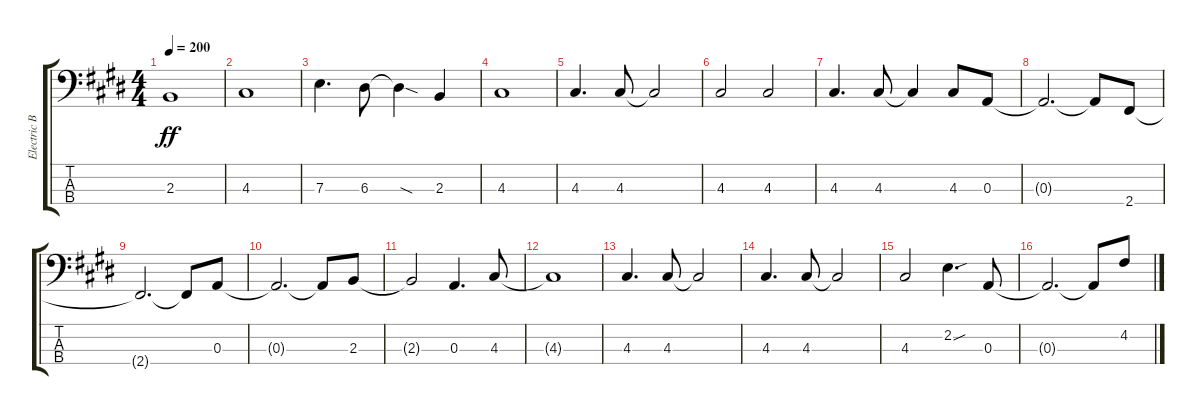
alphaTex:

\track ("Electric Bass" "Electric B") {instrument electricbassfinger}
\staff {score tabs}
\tuning (G2 D2 A1 E1) {hide}
\ts (4 4)
\tempo 200
\clef f4
\ks c#minor
2.3{t}.1{dy ff} |
4.3.1 |
7.3.4{d} 6.3.8 6.3{sod t}.4 2.3.4 |
4.3.1 |
4.3.4{d} 4.3.8 4.3{t}.2 |
4.3.2 4.3.2 |
4.3.4{d} 4.3.8 4.3{t}.4 4.3.8 0.3.8 |
0.3{t}.2{d} 0.3{t}.8 2.4.8 |
2.4{t}.2{d} 2.4{t}.8 0.3.8 |
0.3{t}.2{d} 0.3{t}.8 2.3.8 |
2.3{t}.2 0.3.4{d} 4.3.8 |
4.3{t}.1 |
4.3.4{d} 4.3.8 4.3{t}.2 |
4.3.4{d} 4.3.8 4.3{t}.2 |
4.3.2 2.2{sou}.4{d} 0.3.8 |
0.3{t}.2{d} 0.3{t}.8 4.2.8
